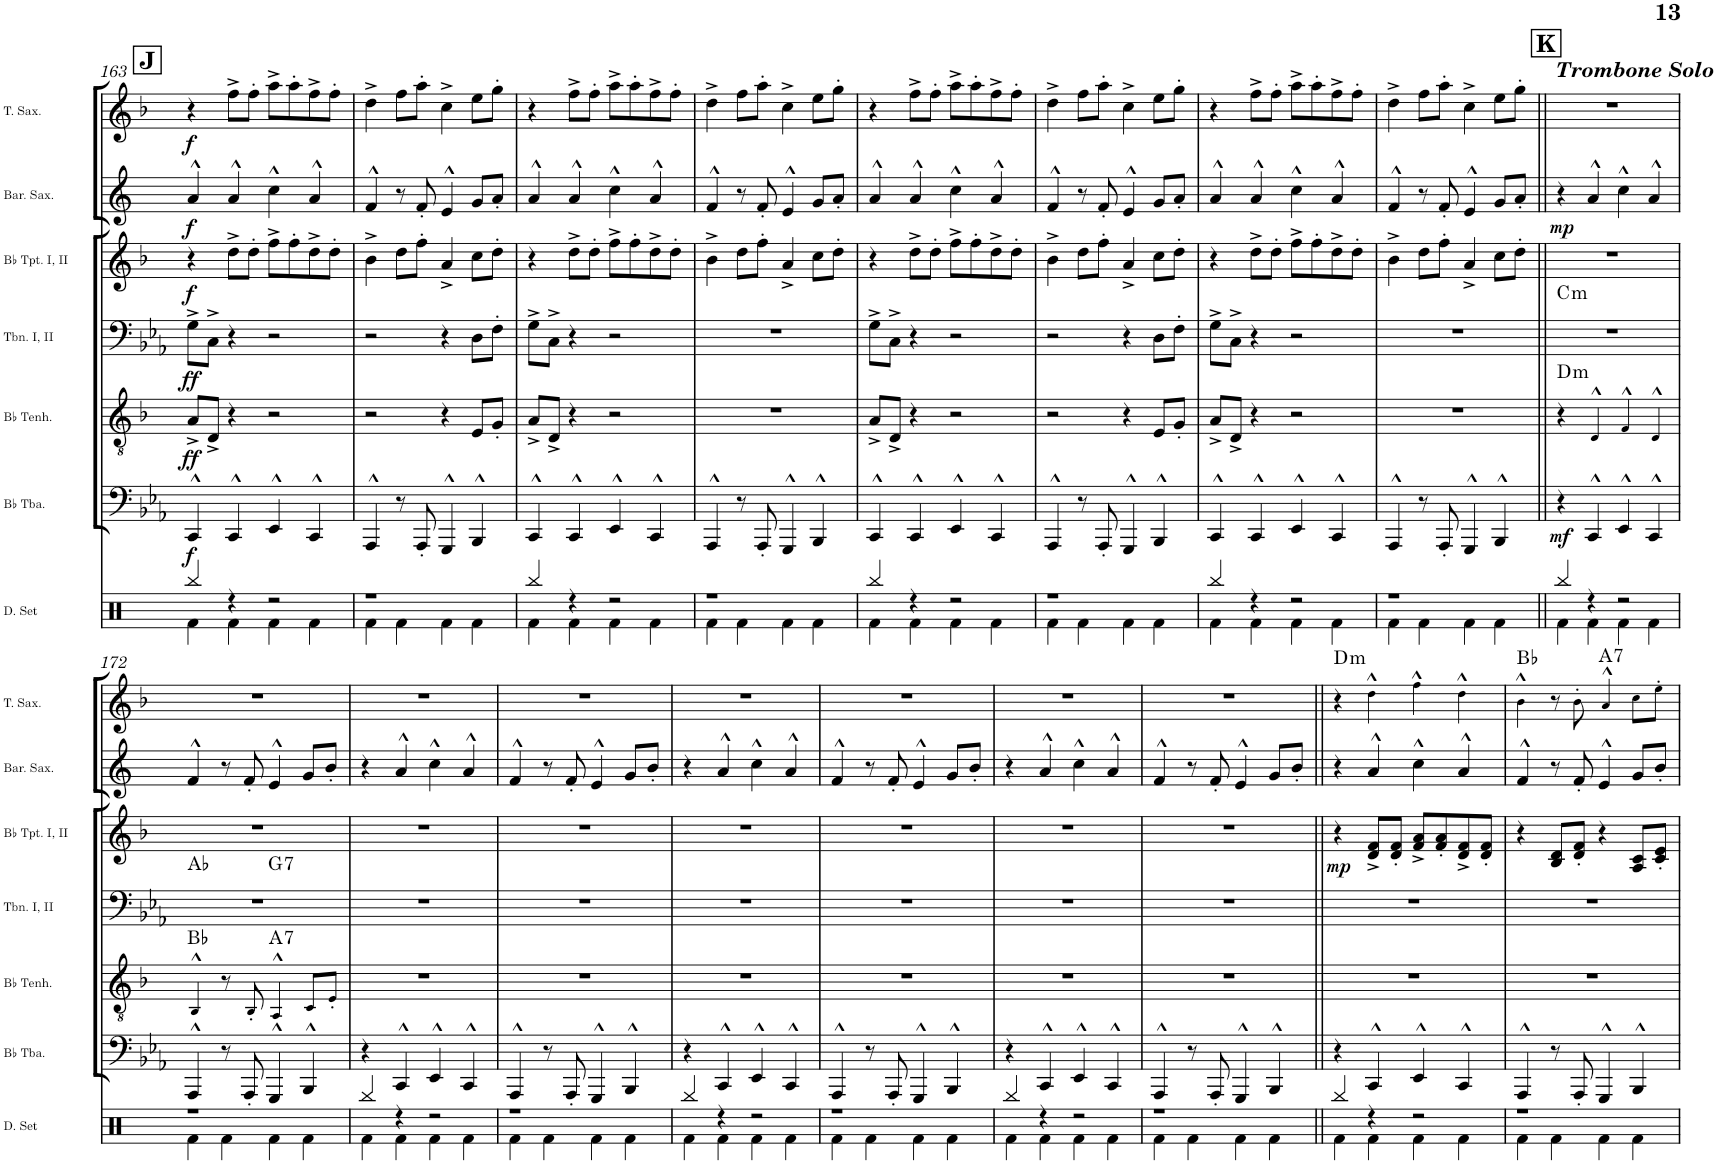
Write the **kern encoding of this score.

**kern	**kern	**dynam	**kern	**dynam	**harte	**kern	**dynam	**harte	**kern	**dynam	**kern	**dynam	**kern	**dynam	**harte
*part7	*part6	*part6	*part5	*part5	*part5	*part4	*part4	*part4	*part3	*part3	*part2	*part2	*part1	*part1	*part1
*staff7	*staff6	*staff6	*staff5	*staff5	*	*staff4	*staff4	*	*staff3	*staff3	*staff2	*staff2	*staff1	*staff1	*
*I"Drumset	*I"Bb Tuba	*	*I"Bb Tenorhorn	*	*	*I"Trombone I, II	*	*	*I"Bb Trumpet I, II	*	*I"Baritone Saxophone	*	*I"Tenor Saxophone	*	*
*I'D. Set	*I'Bb Tba.	*	*I'Bb Tenh.	*	*	*I'Tbn. I, II	*	*	*I'Bb Tpt. I, II	*	*I'Bar. Sax.	*	*I'T. Sax.	*	*
!!LO:PB:g=z
*clefX	*clefF4	*	*clefGv2	*	*	*clefF4	*	*	*clefG2	*	*clefG2	*	*clefG2	*	*
*	*	*	*Trd1c2	*	*	*	*	*	*Trd1c2	*	*Trd12c21	*	*Trd8c14	*	*
*k[]	*k[b-e-a-]	*	*k[b-]	*	*	*k[b-e-a-]	*	*	*k[b-]	*	*k[]	*	*k[b-]	*	*
*M2/2	*M2/2	*	*M2/2	*	*	*M2/2	*	*	*M2/2	*	*M2/2	*	*M2/2	*	*
*met(c|)	*met(c|)	*	*met(c|)	*	*	*met(c|)	*	*	*met(c|)	*	*met(c|)	*	*met(c|)	*	*
!!LO:REH:place=s1:a:B:cj:fs=14:t=J
=163	=163	=163	=163	=163	=163	=163	=163	=163	=163	=163	=163	=163	=163	=163	=163
*^	*	*	*	*	*	*	*	*	*	*	*	*	*	*	*
!	!	!	!LO:DY:b	!	!LO:DY:b	!	!	!LO:DY:b	!	!	!LO:DY:b	!	!LO:DY:b	!	!LO:DY:b	!
4Rbb/	4Rf\	4CC^^/	f	8A^/L	ff	.	8G^\L	ff	.	4r	f	4a^^/	f	4r	f	.
.	.	.	.	8D^/J	.	.	8C^\J	.	.	.	.	.	.	.	.	.
4r	4Rf\	4CC^^/	.	4r	.	.	4r	.	.	8dd^\L	.	4a^^/	.	8ff^\L	.	.
.	.	.	.	.	.	.	.	.	.	8dd'\J	.	.	.	8ff'\J	.	.
2r	4Rf\	4EE-^^/	.	2r	.	.	2r	.	.	8ff^\L	.	4cc^^\	.	8aa^\L	.	.
.	.	.	.	.	.	.	.	.	.	8ff'\	.	.	.	8aa'\	.	.
.	4Rf\	4CC^^/	.	.	.	.	.	.	.	8dd^\	.	4a^^/	.	8ff^\	.	.
.	.	.	.	.	.	.	.	.	.	8dd'\J	.	.	.	8ff'\J	.	.
=164	=164	=164	=164	=164	=164	=164	=164	=164	=164	=164	=164	=164	=164	=164	=164	=164
1r	4Rf\	4AAA-^^/	.	2r	.	.	2r	.	.	4b-^\	.	4f^^/	.	4dd^\	.	.
.	4Rf\	8r	.	.	.	.	.	.	.	8dd\L	.	8r	.	8ff\L	.	.
.	.	8AAA-'/	.	.	.	.	.	.	.	8ff'\J	.	8f'/	.	8aa'\J	.	.
.	4Rf\	4GGG^^/	.	4r	.	.	4r	.	.	4a^/	.	4e^^/	.	4cc^\	.	.
.	4Rf\	4BBB-^^/	.	8E/L	.	.	8D\L	.	.	8cc\L	.	8g/L	.	8ee\L	.	.
.	.	.	.	8G'/J	.	.	8F'\J	.	.	8dd'\J	.	8a'/J	.	8gg'\J	.	.
=165	=165	=165	=165	=165	=165	=165	=165	=165	=165	=165	=165	=165	=165	=165	=165	=165
4Rbb/	4Rf\	4CC^^/	.	8A^/L	.	.	8G^\L	.	.	4r	.	4a^^/	.	4r	.	.
.	.	.	.	8D^/J	.	.	8C^\J	.	.	.	.	.	.	.	.	.
4r	4Rf\	4CC^^/	.	4r	.	.	4r	.	.	8dd^\L	.	4a^^/	.	8ff^\L	.	.
.	.	.	.	.	.	.	.	.	.	8dd'\J	.	.	.	8ff'\J	.	.
2r	4Rf\	4EE-^^/	.	2r	.	.	2r	.	.	8ff^\L	.	4cc^^\	.	8aa^\L	.	.
.	.	.	.	.	.	.	.	.	.	8ff'\	.	.	.	8aa'\	.	.
.	4Rf\	4CC^^/	.	.	.	.	.	.	.	8dd^\	.	4a^^/	.	8ff^\	.	.
.	.	.	.	.	.	.	.	.	.	8dd'\J	.	.	.	8ff'\J	.	.
=166	=166	=166	=166	=166	=166	=166	=166	=166	=166	=166	=166	=166	=166	=166	=166	=166
1r	4Rf\	4AAA-^^/	.	1r	.	.	1r	.	.	4b-^\	.	4f^^/	.	4dd^\	.	.
.	4Rf\	8r	.	.	.	.	.	.	.	8dd\L	.	8r	.	8ff\L	.	.
.	.	8AAA-'/	.	.	.	.	.	.	.	8ff'\J	.	8f'/	.	8aa'\J	.	.
.	4Rf\	4GGG^^/	.	.	.	.	.	.	.	4a^/	.	4e^^/	.	4cc^\	.	.
.	4Rf\	4BBB-^^/	.	.	.	.	.	.	.	8cc\L	.	8g/L	.	8ee\L	.	.
.	.	.	.	.	.	.	.	.	.	8dd'\J	.	8a'/J	.	8gg'\J	.	.
=167	=167	=167	=167	=167	=167	=167	=167	=167	=167	=167	=167	=167	=167	=167	=167	=167
4Rbb/	4Rf\	4CC^^/	.	8A^/L	.	.	8G^\L	.	.	4r	.	4a^^/	.	4r	.	.
.	.	.	.	8D^/J	.	.	8C^\J	.	.	.	.	.	.	.	.	.
4r	4Rf\	4CC^^/	.	4r	.	.	4r	.	.	8dd^\L	.	4a^^/	.	8ff^\L	.	.
.	.	.	.	.	.	.	.	.	.	8dd'\J	.	.	.	8ff'\J	.	.
2r	4Rf\	4EE-^^/	.	2r	.	.	2r	.	.	8ff^\L	.	4cc^^\	.	8aa^\L	.	.
.	.	.	.	.	.	.	.	.	.	8ff'\	.	.	.	8aa'\	.	.
.	4Rf\	4CC^^/	.	.	.	.	.	.	.	8dd^\	.	4a^^/	.	8ff^\	.	.
.	.	.	.	.	.	.	.	.	.	8dd'\J	.	.	.	8ff'\J	.	.
=168	=168	=168	=168	=168	=168	=168	=168	=168	=168	=168	=168	=168	=168	=168	=168	=168
1r	4Rf\	4AAA-^^/	.	2r	.	.	2r	.	.	4b-^\	.	4f^^/	.	4dd^\	.	.
.	4Rf\	8r	.	.	.	.	.	.	.	8dd\L	.	8r	.	8ff\L	.	.
.	.	8AAA-'/	.	.	.	.	.	.	.	8ff'\J	.	8f'/	.	8aa'\J	.	.
.	4Rf\	4GGG^^/	.	4r	.	.	4r	.	.	4a^/	.	4e^^/	.	4cc^\	.	.
.	4Rf\	4BBB-^^/	.	8E/L	.	.	8D\L	.	.	8cc\L	.	8g/L	.	8ee\L	.	.
.	.	.	.	8G'/J	.	.	8F'\J	.	.	8dd'\J	.	8a'/J	.	8gg'\J	.	.
=169	=169	=169	=169	=169	=169	=169	=169	=169	=169	=169	=169	=169	=169	=169	=169	=169
4Rbb/	4Rf\	4CC^^/	.	8A^/L	.	.	8G^\L	.	.	4r	.	4a^^/	.	4r	.	.
.	.	.	.	8D^/J	.	.	8C^\J	.	.	.	.	.	.	.	.	.
4r	4Rf\	4CC^^/	.	4r	.	.	4r	.	.	8dd^\L	.	4a^^/	.	8ff^\L	.	.
.	.	.	.	.	.	.	.	.	.	8dd'\J	.	.	.	8ff'\J	.	.
2r	4Rf\	4EE-^^/	.	2r	.	.	2r	.	.	8ff^\L	.	4cc^^\	.	8aa^\L	.	.
.	.	.	.	.	.	.	.	.	.	8ff'\	.	.	.	8aa'\	.	.
.	4Rf\	4CC^^/	.	.	.	.	.	.	.	8dd^\	.	4a^^/	.	8ff^\	.	.
.	.	.	.	.	.	.	.	.	.	8dd'\J	.	.	.	8ff'\J	.	.
=170	=170	=170	=170	=170	=170	=170	=170	=170	=170	=170	=170	=170	=170	=170	=170	=170
1r	4Rf\	4AAA-^^/	.	1r	.	.	1r	.	.	4b-^\	.	4f^^/	.	4dd^\	.	.
.	4Rf\	8r	.	.	.	.	.	.	.	8dd\L	.	8r	.	8ff\L	.	.
.	.	8AAA-'/	.	.	.	.	.	.	.	8ff'\J	.	8f'/	.	8aa'\J	.	.
.	4Rf\	4GGG^^/	.	.	.	.	.	.	.	4a^/	.	4e^^/	.	4cc^\	.	.
.	4Rf\	4BBB-^^/	.	.	.	.	.	.	.	8cc\L	.	8g/L	.	8ee\L	.	.
.	.	.	.	.	.	.	.	.	.	8dd'\J	.	8a'/J	.	8gg'\J	.	.
!!LO:REH:place=s1:a:B:cj:fs=14:t=K
=171||	=171||	=171||	=171||	=171||	=171||	=171||	=171||	=171||	=171||	=171||	=171||	=171||	=171||	=171||	=171||	=171||
!	!	!	!	!	!	!	!	!	!	!	!	!	!	!LO:TX:a:Bi:t=Trombone Solo	!	!
!	!	!	!LO:DY:b	!	!	!LO:H:kt=m	!	!	!LO:H:kt=m	!	!	!	!LO:DY:b	!	!	!
4Rbb/	4Rf\	4r	mf	4r	.	D:min	1r	.	C:min	1r	.	4r	mp	1r	.	.
4r	4Rf\	4CC^^/	.	4D^^/	.	.	.	.	.	.	.	4a^^/	.	.	.	.
2r	4Rf\	4EE-^^/	.	4F^^/	.	.	.	.	.	.	.	4cc^^\	.	.	.	.
.	4Rf\	4CC^^/	.	4D^^/	.	.	.	.	.	.	.	4a^^/	.	.	.	.
!!LO:LB:g=z
=172	=172	=172	=172	=172	=172	=172	=172	=172	=172	=172	=172	=172	=172	=172	=172	=172
*	*	*	*	*	*	*	*^	*	*	*	*	*	*	*	*	*
1r	4Rf\	4AAA-^^/	.	4BB-^^/	.	Bb:maj	1r	2ryy	.	Ab:maj	1r	.	4f^^/	.	1r	.	.
.	4Rf\	8r	.	8r	.	.	.	.	.	.	.	.	8r	.	.	.	.
.	.	8AAA-'/	.	8BB-'/	.	.	.	.	.	.	.	.	8f'/	.	.	.	.
!	!	!	!	!	!	!LO:H:kt=7	!	!	!	!LO:H:kt=7	!	!	!	!	!	!	!
.	4Rf\	4GGG^^/	.	4AA^^/	.	A:7	.	2ryy	.	G:7	.	.	4e^^/	.	.	.	.
.	4Rf\	4BBB-^^/	.	8C/L	.	.	.	.	.	.	.	.	8g/L	.	.	.	.
.	.	.	.	8E'/J	.	.	.	.	.	.	.	.	8b'/J	.	.	.	.
*	*	*	*	*	*	*	*v	*v	*	*	*	*	*	*	*	*	*
=173	=173	=173	=173	=173	=173	=173	=173	=173	=173	=173	=173	=173	=173	=173	=173	=173
4Rbb/	4Rf\	4r	.	1r	.	.	1r	.	.	1r	.	4r	.	1r	.	.
4r	4Rf\	4CC^^/	.	.	.	.	.	.	.	.	.	4a^^/	.	.	.	.
2r	4Rf\	4EE-^^/	.	.	.	.	.	.	.	.	.	4cc^^\	.	.	.	.
.	4Rf\	4CC^^/	.	.	.	.	.	.	.	.	.	4a^^/	.	.	.	.
=174	=174	=174	=174	=174	=174	=174	=174	=174	=174	=174	=174	=174	=174	=174	=174	=174
1r	4Rf\	4AAA-^^/	.	1r	.	.	1r	.	.	1r	.	4f^^/	.	1r	.	.
.	4Rf\	8r	.	.	.	.	.	.	.	.	.	8r	.	.	.	.
.	.	8AAA-'/	.	.	.	.	.	.	.	.	.	8f'/	.	.	.	.
.	4Rf\	4GGG^^/	.	.	.	.	.	.	.	.	.	4e^^/	.	.	.	.
.	4Rf\	4BBB-^^/	.	.	.	.	.	.	.	.	.	8g/L	.	.	.	.
.	.	.	.	.	.	.	.	.	.	.	.	8b'/J	.	.	.	.
=175	=175	=175	=175	=175	=175	=175	=175	=175	=175	=175	=175	=175	=175	=175	=175	=175
4Rbb/	4Rf\	4r	.	1r	.	.	1r	.	.	1r	.	4r	.	1r	.	.
4r	4Rf\	4CC^^/	.	.	.	.	.	.	.	.	.	4a^^/	.	.	.	.
2r	4Rf\	4EE-^^/	.	.	.	.	.	.	.	.	.	4cc^^\	.	.	.	.
.	4Rf\	4CC^^/	.	.	.	.	.	.	.	.	.	4a^^/	.	.	.	.
=176	=176	=176	=176	=176	=176	=176	=176	=176	=176	=176	=176	=176	=176	=176	=176	=176
1r	4Rf\	4AAA-^^/	.	1r	.	.	1r	.	.	1r	.	4f^^/	.	1r	.	.
.	4Rf\	8r	.	.	.	.	.	.	.	.	.	8r	.	.	.	.
.	.	8AAA-'/	.	.	.	.	.	.	.	.	.	8f'/	.	.	.	.
.	4Rf\	4GGG^^/	.	.	.	.	.	.	.	.	.	4e^^/	.	.	.	.
.	4Rf\	4BBB-^^/	.	.	.	.	.	.	.	.	.	8g/L	.	.	.	.
.	.	.	.	.	.	.	.	.	.	.	.	8b'/J	.	.	.	.
=177	=177	=177	=177	=177	=177	=177	=177	=177	=177	=177	=177	=177	=177	=177	=177	=177
4Rbb/	4Rf\	4r	.	1r	.	.	1r	.	.	1r	.	4r	.	1r	.	.
4r	4Rf\	4CC^^/	.	.	.	.	.	.	.	.	.	4a^^/	.	.	.	.
2r	4Rf\	4EE-^^/	.	.	.	.	.	.	.	.	.	4cc^^\	.	.	.	.
.	4Rf\	4CC^^/	.	.	.	.	.	.	.	.	.	4a^^/	.	.	.	.
=178	=178	=178	=178	=178	=178	=178	=178	=178	=178	=178	=178	=178	=178	=178	=178	=178
1r	4Rf\	4AAA-^^/	.	1r	.	.	1r	.	.	1r	.	4f^^/	.	1r	.	.
.	4Rf\	8r	.	.	.	.	.	.	.	.	.	8r	.	.	.	.
.	.	8AAA-'/	.	.	.	.	.	.	.	.	.	8f'/	.	.	.	.
.	4Rf\	4GGG^^/	.	.	.	.	.	.	.	.	.	4e^^/	.	.	.	.
.	4Rf\	4BBB-^^/	.	.	.	.	.	.	.	.	.	8g/L	.	.	.	.
.	.	.	.	.	.	.	.	.	.	.	.	8b'/J	.	.	.	.
=179||	=179||	=179||	=179||	=179||	=179||	=179||	=179||	=179||	=179||	=179||	=179||	=179||	=179||	=179||	=179||	=179||
!	!	!	!	!	!	!	!	!	!	!	!LO:DY:b	!	!	!	!	!LO:H:kt=m
4Rbb/	4Rf\	4r	.	1r	.	.	1r	.	.	4r	mp	4r	.	4r	.	D:min
4r	4Rf\	4CC^^/	.	.	.	.	.	.	.	8d/^ 8f/^L	.	4a^^/	.	4dd^^\	.	.
.	.	.	.	.	.	.	.	.	.	8d/' 8f/'J	.	.	.	.	.	.
2r	4Rf\	4EE-^^/	.	.	.	.	.	.	.	8f/^ 8a/^L	.	4cc^^\	.	4ff^^\	.	.
.	.	.	.	.	.	.	.	.	.	8f/' 8a/'	.	.	.	.	.	.
.	4Rf\	4CC^^/	.	.	.	.	.	.	.	8d/^ 8f/^	.	4a^^/	.	4dd^^\	.	.
.	.	.	.	.	.	.	.	.	.	8d/' 8f/'J	.	.	.	.	.	.
=180	=180	=180	=180	=180	=180	=180	=180	=180	=180	=180	=180	=180	=180	=180	=180	=180
1r	4Rf\	4AAA-^^/	.	1r	.	.	1r	.	.	4r	.	4f^^/	.	4b-^^\	.	Bb:maj
.	4Rf\	8r	.	.	.	.	.	.	.	8B-/ 8d/L	.	8r	.	8r	.	.
.	.	8AAA-'/	.	.	.	.	.	.	.	8d/' 8f/'J	.	8f'/	.	8b-'\	.	.
!	!	!	!	!	!	!	!	!	!	!	!	!	!	!	!	!LO:H:kt=7
.	4Rf\	4GGG^^/	.	.	.	.	.	.	.	4r	.	4e^^/	.	4a^^/	.	A:7
.	4Rf\	4BBB-^^/	.	.	.	.	.	.	.	8A/ 8c/L	.	8g/L	.	8cc\L	.	.
.	.	.	.	.	.	.	.	.	.	8c/' 8e/'J	.	8b'/J	.	8ee'\J	.	.
*v	*v	*	*	*	*	*	*	*	*	*	*	*	*	*	*	*
=	=	=	=	=	=	=	=	=	=	=	=	=	=	=	=
*-	*-	*-	*-	*-	*-	*-	*-	*-	*-	*-	*-	*-	*-	*-	*-
